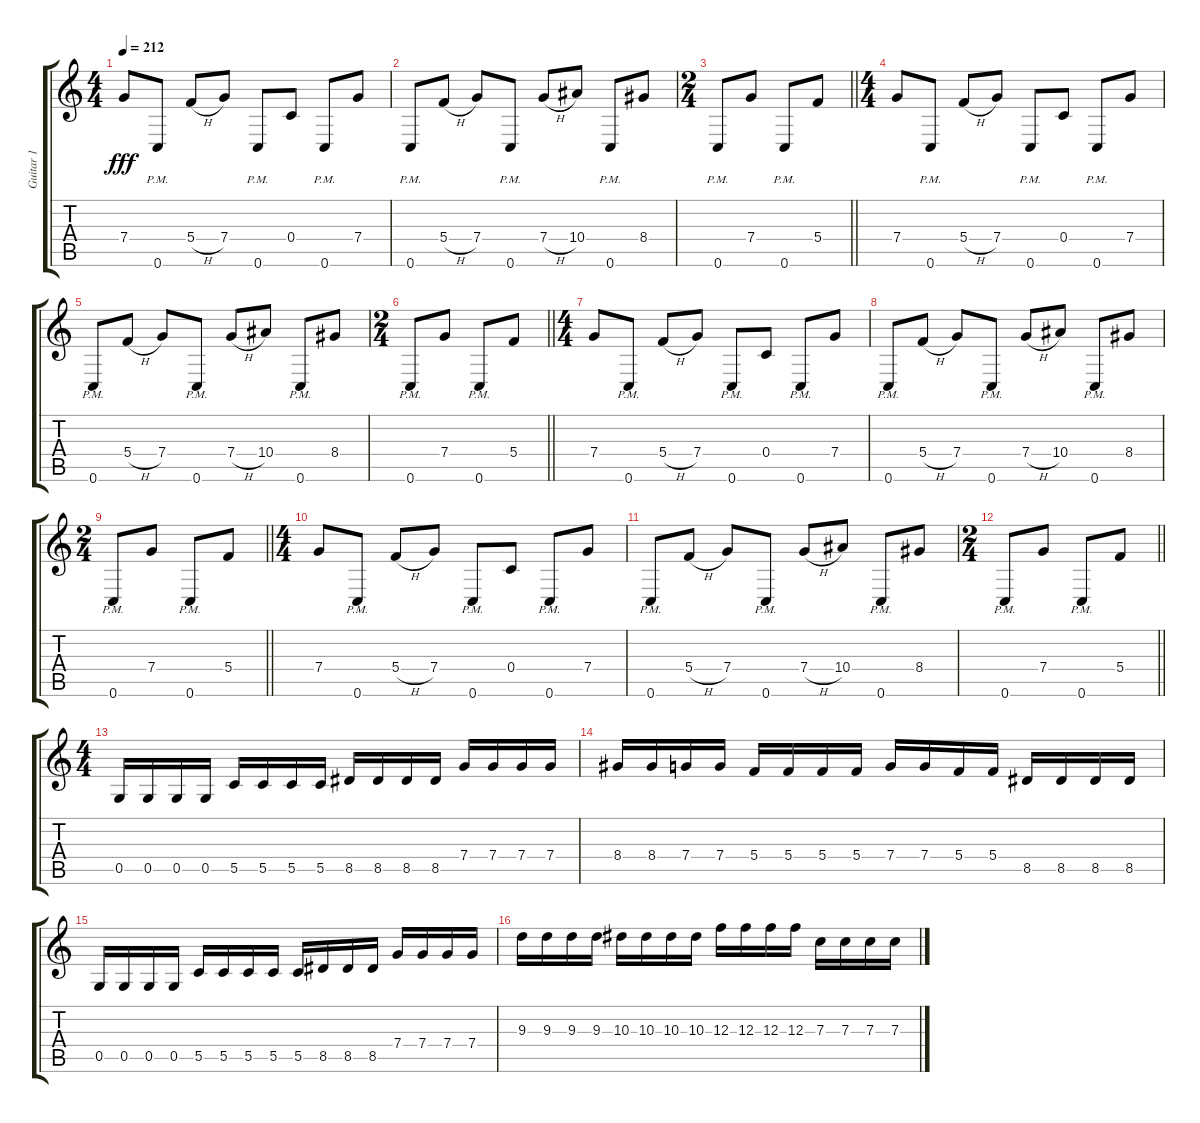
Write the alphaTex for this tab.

\track ("Guitar 1" "Guitar 1") {instrument distortionguitar}
\staff {score tabs}
\tuning (D4 A3 F3 C3 G2 C2) {hide}
\ts (4 4)
\tempo 212
\clef g2
\ks c
7.4.8{dy fff} 0.6{pm}.8 5.4{h}.8 7.4.8 0.6{pm}.8 0.4.8 0.6{pm}.8 7.4.8 |
0.6{pm}.8 5.4{h}.8 7.4.8 0.6{pm}.8 7.4{h}.8 10.4.8 0.6{pm}.8 8.4.8 |
\ts (2 4)
\barLineRight lightlight
0.6{pm}.8 7.4.8 0.6{pm}.8 5.4.8 |
\ts (4 4)
7.4.8 0.6{pm}.8 5.4{h}.8 7.4.8 0.6{pm}.8 0.4.8 0.6{pm}.8 7.4.8 |
0.6{pm}.8 5.4{h}.8 7.4.8 0.6{pm}.8 7.4{h}.8 10.4.8 0.6{pm}.8 8.4.8 |
\ts (2 4)
\barLineRight lightlight
0.6{pm}.8 7.4.8 0.6{pm}.8 5.4.8 |
\ts (4 4)
7.4.8 0.6{pm}.8 5.4{h}.8 7.4.8 0.6{pm}.8 0.4.8 0.6{pm}.8 7.4.8 |
0.6{pm}.8 5.4{h}.8 7.4.8 0.6{pm}.8 7.4{h}.8 10.4.8 0.6{pm}.8 8.4.8 |
\ts (2 4)
\barLineRight lightlight
0.6{pm}.8 7.4.8 0.6{pm}.8 5.4.8 |
\ts (4 4)
7.4.8 0.6{pm}.8 5.4{h}.8 7.4.8 0.6{pm}.8 0.4.8 0.6{pm}.8 7.4.8 |
0.6{pm}.8 5.4{h}.8 7.4.8 0.6{pm}.8 7.4{h}.8 10.4.8 0.6{pm}.8 8.4.8 |
\ts (2 4)
\barLineRight lightlight
0.6{pm}.8 7.4.8 0.6{pm}.8 5.4.8 |
\ts (4 4)
0.5.16 0.5.16 0.5.16 0.5.16 5.5.16 5.5.16 5.5.16 5.5.16 8.5.16 8.5.16 8.5.16 8.5.16 7.4.16 7.4.16 7.4.16 7.4.16 |
8.4.16 8.4.16 7.4.16 7.4.16 5.4.16 5.4.16 5.4.16 5.4.16 7.4.16 7.4.16 5.4.16 5.4.16 8.5.16 8.5.16 8.5.16 8.5.16 |
0.5.16 0.5.16 0.5.16 0.5.16 5.5.16 5.5.16 5.5.16 5.5.16 5.5.16 8.5.16 8.5.16 8.5.16 7.4.16 7.4.16 7.4.16 7.4.16 |
9.3.16 9.3.16 9.3.16 9.3.16 10.3.16 10.3.16 10.3.16 10.3.16 12.3.16 12.3.16 12.3.16 12.3.16 7.3.16 7.3.16 7.3.16 7.3.16
